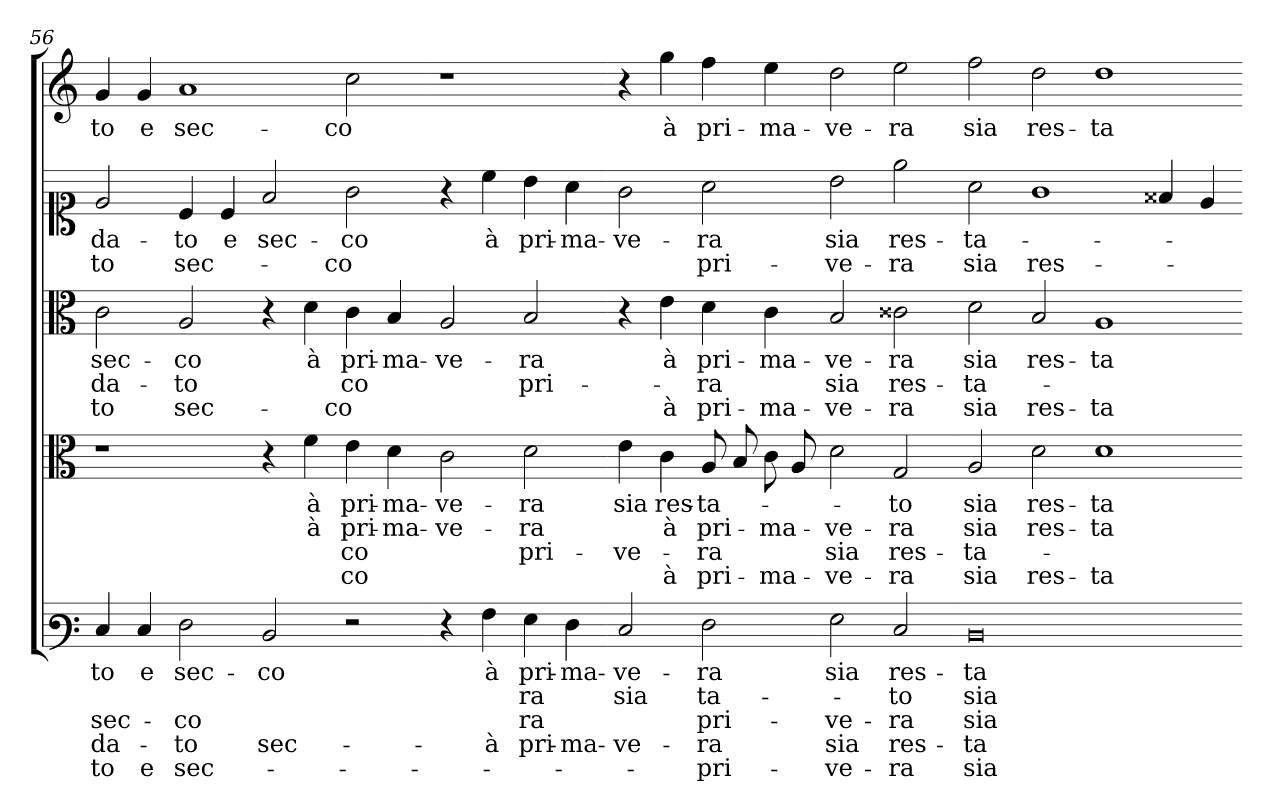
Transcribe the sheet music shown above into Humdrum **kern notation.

**kern	**text	**text	**text	**text	**text	**kern	**text	**text	**text	**text	**kern	**text	**text	**text	**kern	**text	**text	**kern	**text
*part5	*part5	*part5	*part5	*part5	*part5	*part4	*part4	*part4	*part4	*part4	*part3	*part3	*part3	*part3	*part2	*part2	*part2	*part1	*part1
*staff5	*staff5	*staff5	*staff5	*staff5	*staff5	*staff4	*staff4	*staff4	*staff4	*staff4	*staff3	*staff3	*staff3	*staff3	*staff2	*staff2	*staff2	*staff1	*staff1
*clefF3	*	*	*	*	*	*clefC3	*	*	*	*	*clefC3	*	*	*	*clefC1	*	*	*clefG2	*
*k[]	*	*	*	*	*	*k[]	*	*	*	*	*k[]	*	*	*	*k[]	*	*	*k[]	*
=56	=56	=56	=56	=56	=56	=56	=56	=56	=56	=56	=56	=56	=56	=56	=56	=56	=56	=56	=56
4E	to	.	sec-	da-	to	1r	.	.	.	.	2c	sec-	da-	to	2e	da-	to	4g	to
4E	e	.	.	.	e	.	.	.	.	.	.	.	.	.	.	.	.	4g	e
2F	sec-	.	co	to	sec-	.	.	.	.	.	2A	co	to	sec-	4c	to	sec-	1a	sec-
.	.	.	.	.	.	.	.	.	.	.	.	.	.	.	4c	e	.	.	.
2D	co	.	.	sec-	.	4r	.	.	.	.	4r	.	.	.	2f	sec-	.	.	.
.	.	.	.	.	.	4f	à	à	.	.	4d	à	.	.	.	.	.	.	.
2r	.	.	.	.	.	4e	pri-	pri-	co	co	4c	pri-	co	co	2g	co	co	2cc	co
.	.	.	.	.	.	4d	ma-	ma-	.	.	4B	ma-	.	.	.	.	.	.	.
=58-	=58-	=58-	=58-	=58-	=58-	=58-	=58-	=58-	=58-	=58-	=58-	=58-	=58-	=58-	=58-	=58-	=58-	=58-	=58-
4r	.	.	.	.	.	2c	ve-	ve-	.	.	2A	ve-	.	.	4r	.	.	1r	.
4A	à	.	.	à	.	.	.	.	.	.	.	.	.	.	4cc	à	.	.	.
4G	pri-	ra	ra	pri-	.	2d	ra	ra	pri-	.	2B	ra	pri-	.	4b	pri-	.	.	.
4F	ma-	.	.	ma-	.	.	.	.	.	.	.	.	.	.	4a	ma-	.	.	.
=59-	=59-	=59-	=59-	=59-	=59-	=59-	=59-	=59-	=59-	=59-	=59-	=59-	=59-	=59-	=59-	=59-	=59-	=59-	=59-
2E	ve-	sia	.	ve-	.	4e	sia	.	ve-	.	4r	.	.	.	2g	ve-	.	4r	.
.	.	.	.	.	.	4c	res-	à	.	à	4e	à	.	à	.	.	.	4gg	à
2F	ra	ta-	pri-	ra	pri-	8A	ta-	pri-	ra	pri-	4d	pri-	ra	pri-	2a	ra	pri-	4ff	pri-
.	.	.	.	.	.	8B	.	.	.	.	.	.	.	.	.	.	.	.	.
.	.	.	.	.	.	8c	.	ma-	.	ma-	4c	ma-	.	ma-	.	.	.	4ee	ma-
.	.	.	.	.	.	8A	.	.	.	.	.	.	.	.	.	.	.	.	.
=60-	=60-	=60-	=60-	=60-	=60-	=60-	=60-	=60-	=60-	=60-	=60-	=60-	=60-	=60-	=60-	=60-	=60-	=60-	=60-
2G	sia	.	ve-	sia	ve-	2d	.	ve-	sia	ve-	2B	ve-	sia	ve-	2b	sia	ve-	2dd	ve-
2E	res-	to	ra	res-	ra	2G	to	ra	res-	ra	2c##X	ra	res-	ra	2ee	res-	ra	2ee	ra
=61-	=61-	=61-	=61-	=61-	=61-	=61-	=61-	=61-	=61-	=61-	=61-	=61-	=61-	=61-	=61-	=61-	=61-	=61-	=61-
0D	ta-	sia	sia	ta-	sia	2A	sia	sia	ta-	sia	2d	sia	ta-	sia	2a	ta-	sia	2ff	sia
.	.	.	.	.	.	2d	res-	res-	.	res-	2B	res-	.	res-	1g	.	res-	2dd	res-
.	.	.	.	.	.	1d	ta-	ta-	.	ta-	1A	ta-	.	ta-	.	.	.	1dd	ta-
.	.	.	.	.	.	.	.	.	.	.	.	.	.	.	4f##X	.	.	.	.
.	.	.	.	.	.	.	.	.	.	.	.	.	.	.	4e	.	.	.	.
=-	=-	=-	=-	=-	=-	=-	=-	=-	=-	=-	=-	=-	=-	=-	=-	=-	=-	=-	=-
*-	*-	*-	*-	*-	*-	*-	*-	*-	*-	*-	*-	*-	*-	*-	*-	*-	*-	*-	*-
